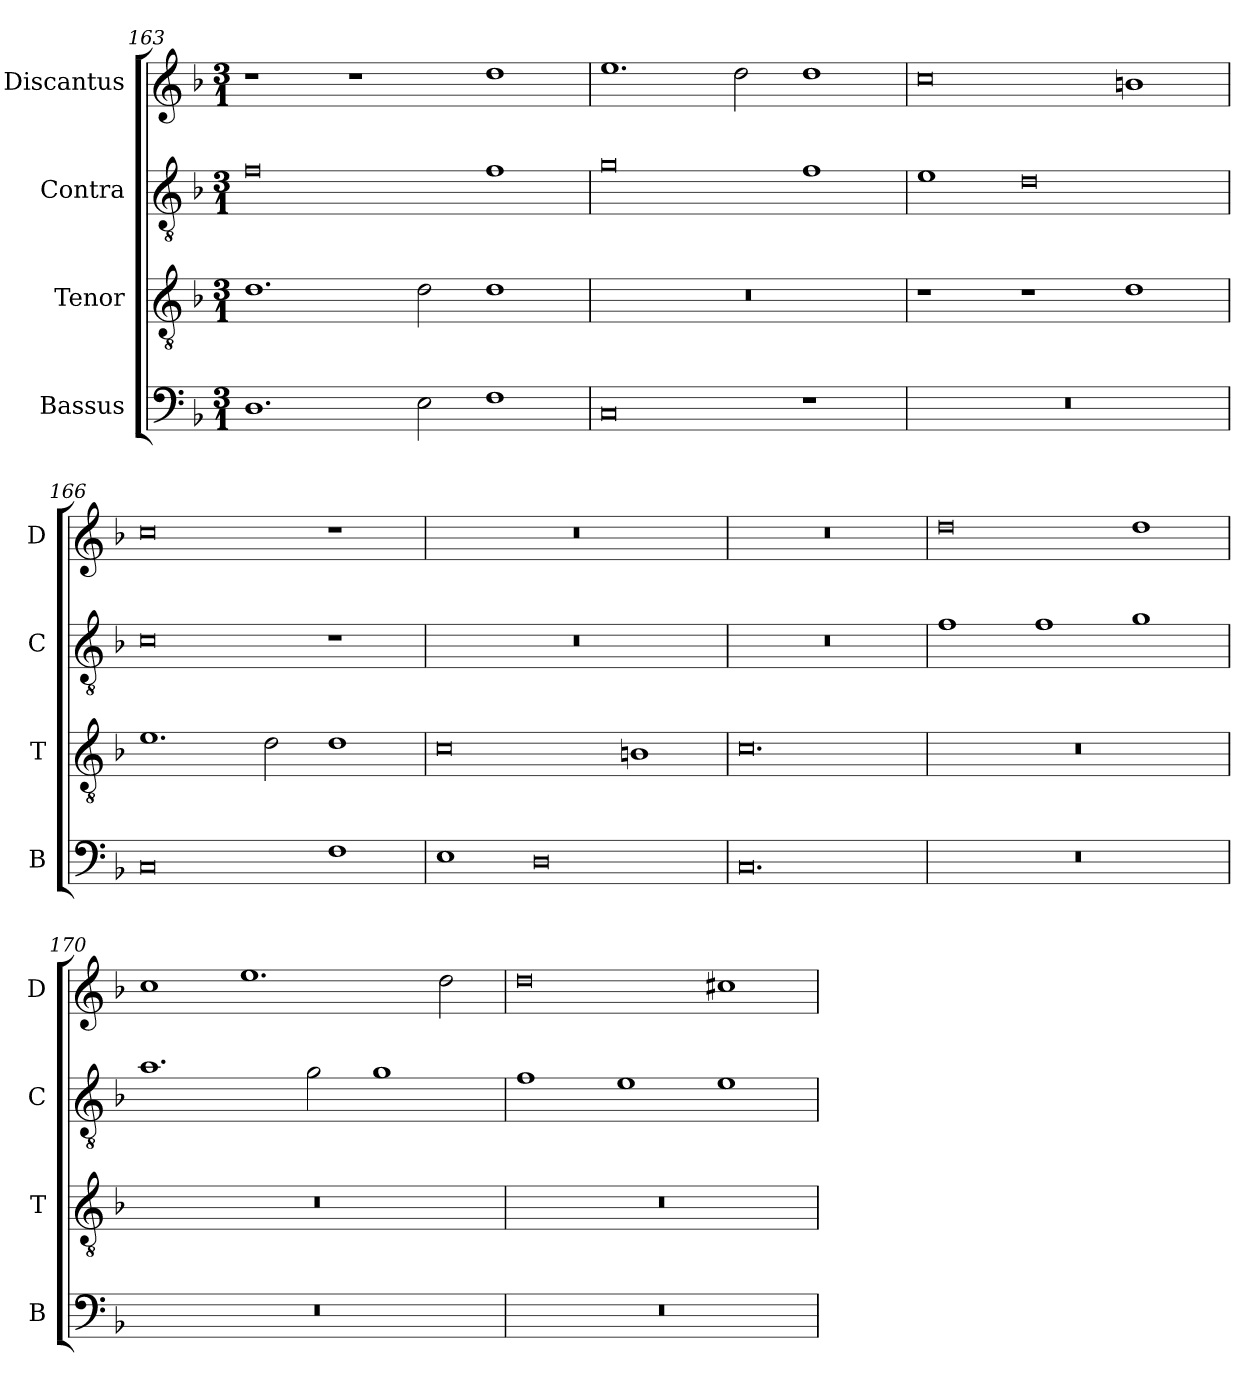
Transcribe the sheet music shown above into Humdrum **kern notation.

**kern	**kern	**kern	**kern
*part4	*part3	*part2	*part1
*staff4	*staff3	*staff2	*staff1
*I"Bassus	*I"Tenor	*I"Contra	*I"Discantus
*I'B	*I'T	*I'C	*I'D
*clefF4	*clefGv2	*clefGv2	*clefG2
*k[b-]	*k[b-]	*k[b-]	*k[b-]
*M3/1	*M3/1	*M3/1	*M3/1
=163	=163	=163	=163
1.D	1.d	0f	1r
.	.	.	1r
2E\	2d\	.	.
1F	1d	1f	1dd
=164	=164	=164	=164
0C	0.r	0g	1.ee
.	.	.	2dd\
1r	.	1f	1dd
=165	=165	=165	=165
0.r	1r	1e	0cc
.	1r	0d	.
.	1d	.	1bn
=166	=166	=166	=166
0C	1.e	0c	0cc
.	2d\	.	.
1F	1d	1r	1r
=167	=167	=167	=167
1E	0c	0.r	0.r
0D	.	.	.
.	1Bn	.	.
=168	=168	=168	=168
0.C	0.c	0.r	0.r
=169	=169	=169	=169
0.r	0.r	1f	0dd
.	.	1f	.
.	.	1g	1dd
=170	=170	=170	=170
0.r	0.r	1.a	1cc
.	.	.	1.ee
.	.	2g\	.
.	.	1g	.
.	.	.	2dd\
=171	=171	=171	=171
0.r	0.r	1f	0dd
.	.	1e	.
.	.	1e	1cc#X
=	=	=	=
*-	*-	*-	*-
